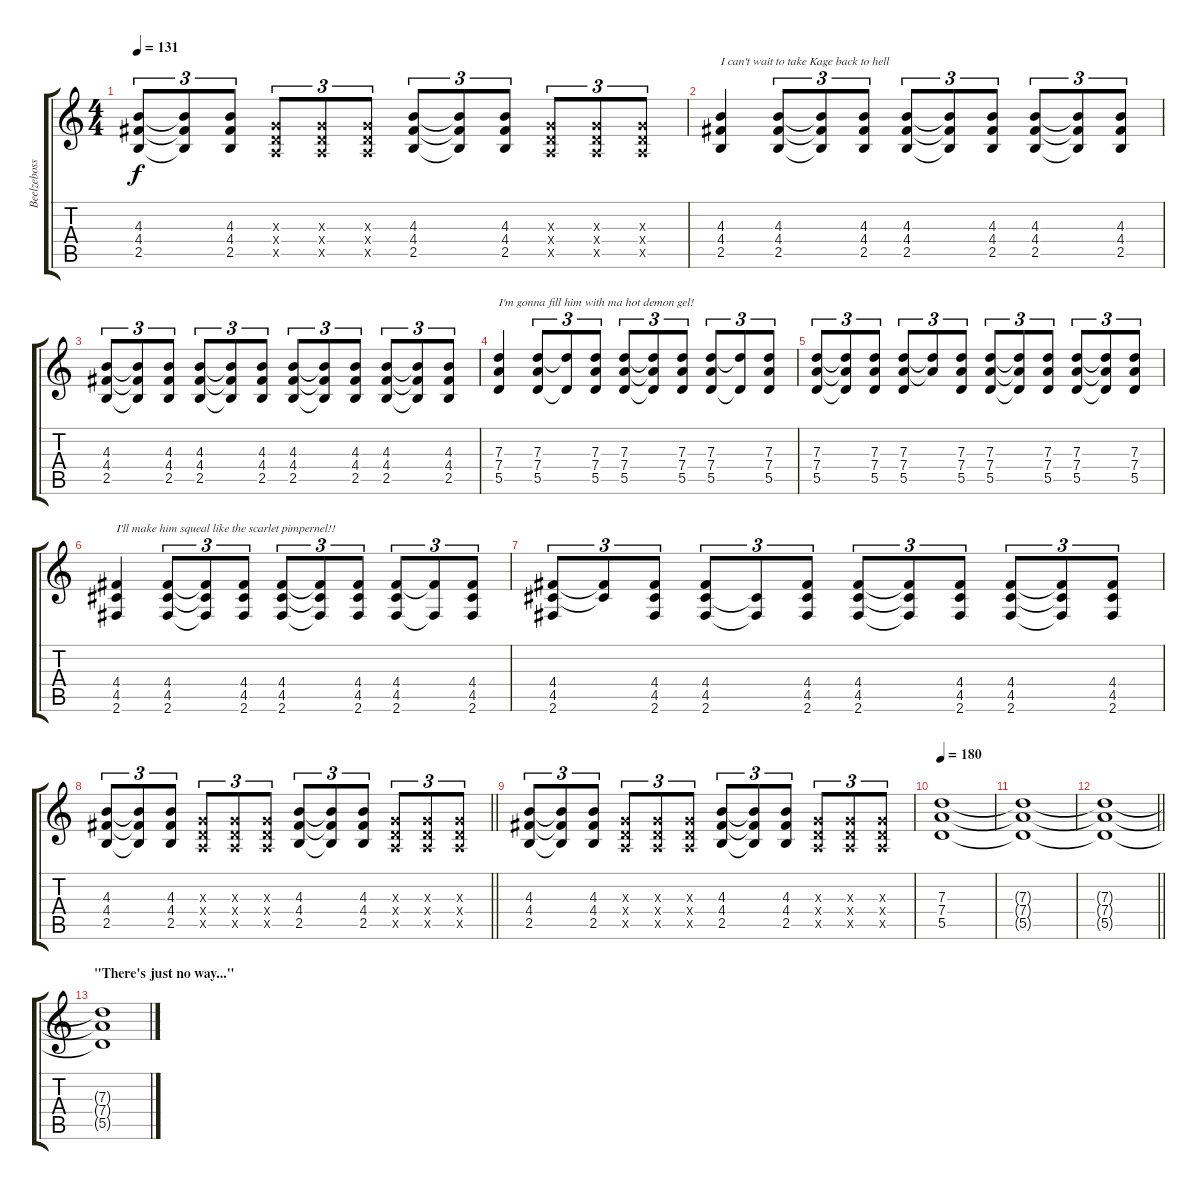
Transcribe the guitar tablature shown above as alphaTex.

\track ("Beelzeboss" "Beelzeboss") {instrument overdrivenguitar}
\staff {score tabs}
\tuning (E4 B3 G3 D3 A2 E2) {hide}
\ts (4 4)
\tempo 131
\clef g2
\ks c
(4.3 4.4 2.5).8{tu (3 2) dy f} (4.3{t} 4.4{t} 2.5{t}).8{tu (3 2)} (4.3 4.4 2.5).8{tu (3 2)} (0.3{x} 0.4{x} 0.5{x}).8{tu (3 2)} (0.3{x} 0.4{x} 0.5{x}).8{tu (3 2)} (0.3{x} 0.4{x} 0.5{x}).8{tu (3 2)} (4.3 4.4 2.5).8{tu (3 2)} (4.3{t} 4.4{t} 2.5{t}).8{tu (3 2)} (4.3 4.4 2.5).8{tu (3 2)} (0.3{x} 0.4{x} 0.5{x}).8{tu (3 2)} (0.3{x} 0.4{x} 0.5{x}).8{tu (3 2)} (0.3{x} 0.4{x} 0.5{x}).8{tu (3 2)} |
(4.3 4.4 2.5).4{txt "I can't wait to take Kage back to hell"} (4.3 4.4 2.5).8{tu (3 2)} (4.3{t} 4.4{t} 2.5{t}).8{tu (3 2)} (4.3 4.4 2.5).8{tu (3 2)} (4.3 4.4 2.5).8{tu (3 2)} (4.3{t} 4.4{t} 2.5{t}).8{tu (3 2)} (4.3 4.4 2.5).8{tu (3 2)} (4.3 4.4 2.5).8{tu (3 2)} (4.3{t} 4.4{t} 2.5{t}).8{tu (3 2)} (4.3 4.4 2.5).8{tu (3 2)} |
(4.3 4.4 2.5).8{tu (3 2)} (4.3{t} 4.4{t} 2.5{t}).8{tu (3 2)} (4.3 4.4 2.5).8{tu (3 2)} (4.3 4.4 2.5).8{tu (3 2)} (4.3{t} 4.4{t} 2.5{t}).8{tu (3 2)} (4.3 4.4 2.5).8{tu (3 2)} (4.3 4.4 2.5).8{tu (3 2)} (4.3{t} 4.4{t} 2.5{t}).8{tu (3 2)} (4.3 4.4 2.5).8{tu (3 2)} (4.3 4.4 2.5).8{tu (3 2)} (4.3{t} 4.4{t} 2.5{t}).8{tu (3 2)} (4.3 4.4 2.5).8{tu (3 2)} |
(7.3 7.4 5.5).4{txt "I'm gonna fill him with ma hot demon gel!"} (7.3 7.4 5.5).8{tu (3 2)} (7.3{t} 5.5{t}).8{tu (3 2)} (7.3 7.4 5.5).8{tu (3 2)} (7.3 7.4 5.5).8{tu (3 2)} (7.3{t} 7.4{t} 5.5{t}).8{tu (3 2)} (7.3 7.4 5.5).8{tu (3 2)} (7.3 7.4 5.5).8{tu (3 2)} (7.3{t} 5.5{t}).8{tu (3 2)} (7.3 7.4 5.5).8{tu (3 2)} |
(7.3 7.4 5.5).8{tu (3 2)} (7.3{t} 7.4{t} 5.5{t}).8{tu (3 2)} (7.3 7.4 5.5).8{tu (3 2)} (7.3 7.4 5.5).8{tu (3 2)} (7.3{t} 7.4{t}).8{tu (3 2)} (7.3 7.4 5.5).8{tu (3 2)} (7.3 7.4 5.5).8{tu (3 2)} (7.3{t} 7.4{t} 5.5{t}).8{tu (3 2)} (7.3 7.4 5.5).8{tu (3 2)} (7.3 7.4 5.5).8{tu (3 2)} (7.3{t} 7.4{t} 5.5{t}).8{tu (3 2)} (7.3 7.4 5.5).8{tu (3 2)} |
(4.4 4.5 2.6).4{txt "I'll make him squeal like the scarlet pimpernel!!"} (4.4 4.5 2.6).8{tu (3 2)} (4.4{t} 4.5{t} 2.6{t}).8{tu (3 2)} (4.4 4.5 2.6).8{tu (3 2)} (4.4 4.5 2.6).8{tu (3 2)} (4.4{t} 4.5{t} 2.6{t}).8{tu (3 2)} (4.4 4.5 2.6).8{tu (3 2)} (4.4 4.5 2.6).8{tu (3 2)} (4.4{t} 2.6{t}).8{tu (3 2)} (4.4 4.5 2.6).8{tu (3 2)} |
(4.4 4.5 2.6).8{tu (3 2)} (4.4{t} 4.5{t}).8{tu (3 2)} (4.4 4.5 2.6).8{tu (3 2)} (4.4 4.5 2.6).8{tu (3 2)} (4.5{t} 2.6{t}).8{tu (3 2)} (4.4 4.5 2.6).8{tu (3 2)} (4.4 4.5 2.6).8{tu (3 2)} (4.4{t} 4.5{t} 2.6{t}).8{tu (3 2)} (4.4 4.5 2.6).8{tu (3 2)} (4.4 4.5 2.6).8{tu (3 2)} (4.4{t} 4.5{t} 2.6{t}).8{tu (3 2)} (4.4 4.5 2.6).8{tu (3 2)} |
\barLineRight lightlight
(4.3 4.4 2.5).8{tu (3 2)} (4.3{t} 4.4{t} 2.5{t}).8{tu (3 2)} (4.3 4.4 2.5).8{tu (3 2)} (0.3{x} 0.4{x} 0.5{x}).8{tu (3 2)} (0.3{x} 0.4{x} 0.5{x}).8{tu (3 2)} (0.3{x} 0.4{x} 0.5{x}).8{tu (3 2)} (4.3 4.4 2.5).8{tu (3 2)} (4.3{t} 4.4{t} 2.5{t}).8{tu (3 2)} (4.3 4.4 2.5).8{tu (3 2)} (0.3{x} 0.4{x} 0.5{x}).8{tu (3 2)} (0.3{x} 0.4{x} 0.5{x}).8{tu (3 2)} (0.3{x} 0.4{x} 0.5{x}).8{tu (3 2)} |
(4.3 4.4 2.5).8{tu (3 2)} (4.3{t} 4.4{t} 2.5{t}).8{tu (3 2)} (4.3 4.4 2.5).8{tu (3 2)} (0.3{x} 0.4{x} 0.5{x}).8{tu (3 2)} (0.3{x} 0.4{x} 0.5{x}).8{tu (3 2)} (0.3{x} 0.4{x} 0.5{x}).8{tu (3 2)} (4.3 4.4 2.5).8{tu (3 2)} (4.3{t} 4.4{t} 2.5{t}).8{tu (3 2)} (4.3 4.4 2.5).8{tu (3 2)} (0.3{x} 0.4{x} 0.5{x}).8{tu (3 2)} (0.3{x} 0.4{x} 0.5{x}).8{tu (3 2)} (0.3{x} 0.4{x} 0.5{x}).8{tu (3 2)} |
\tempo 180
(7.3 7.4 5.5).1 |
(7.3{t} 7.4{t} 5.5{t}).1 |
\barLineRight lightlight
(7.3{t} 7.4{t} 5.5{t}).1 |
\section ("" "\"There's just no way...\"")
(7.3{t} 7.4{t} 5.5{t}).1
